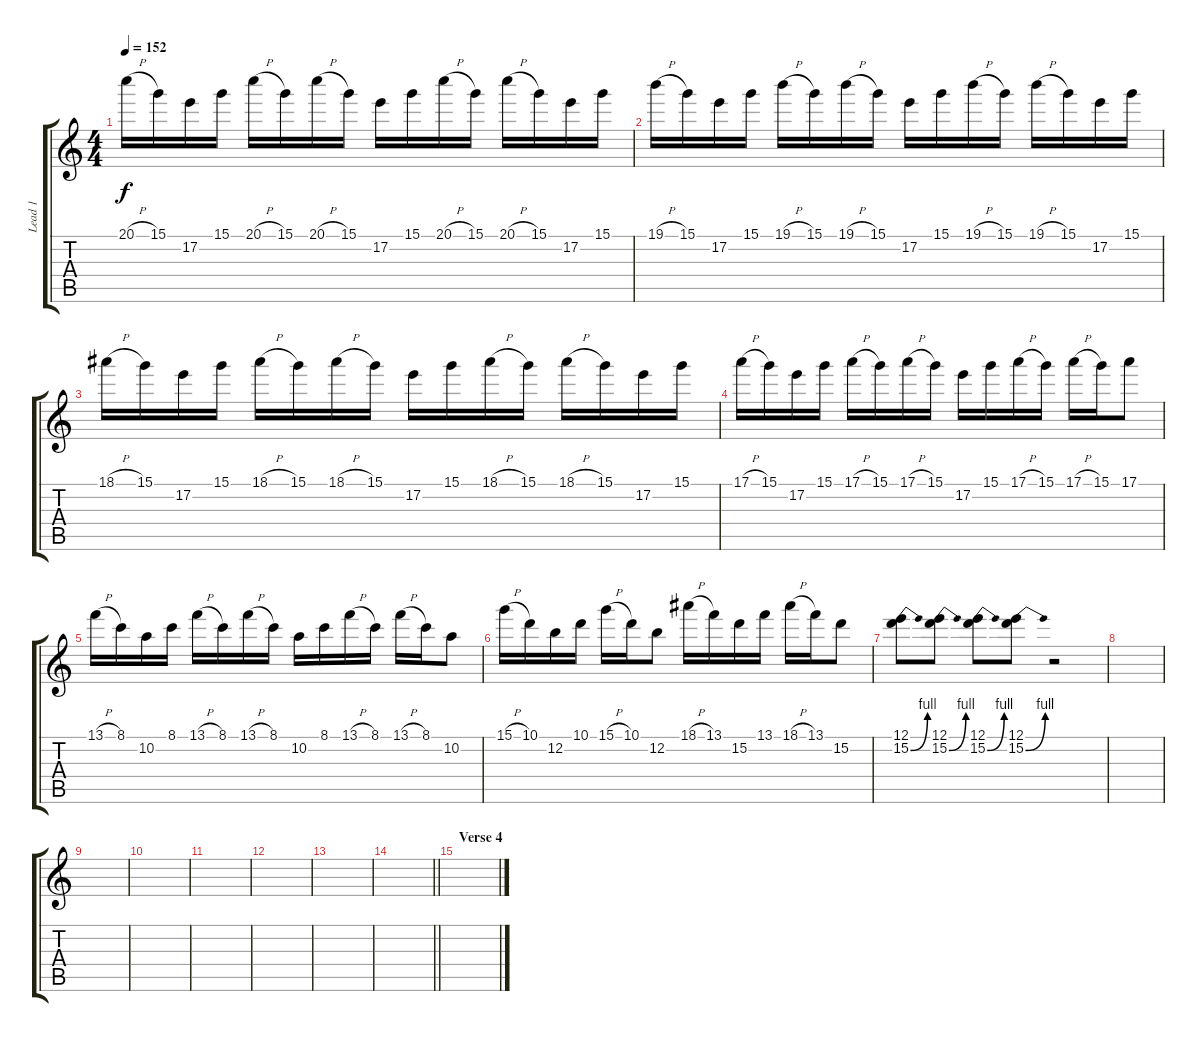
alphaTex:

\track ("Lead 1" "Lead 1") {instrument distortionguitar}
\staff {score tabs}
\tuning (E4 B3 G3 D3 A2 E2) {hide}
\ts (4 4)
\tempo 152
\clef g2
\ks c
20.1{h}.16{dy f} 15.1.16 17.2.16 15.1.16 20.1{h}.16 15.1.16 20.1{h}.16 15.1.16 17.2.16 15.1.16 20.1{h}.16 15.1.16 20.1{h}.16 15.1.16 17.2.16 15.1.16 |
19.1{h}.16 15.1.16 17.2.16 15.1.16 19.1{h}.16 15.1.16 19.1{h}.16 15.1.16 17.2.16 15.1.16 19.1{h}.16 15.1.16 19.1{h}.16 15.1.16 17.2.16 15.1.16 |
18.1{h}.16 15.1.16 17.2.16 15.1.16 18.1{h}.16 15.1.16 18.1{h}.16 15.1.16 17.2.16 15.1.16 18.1{h}.16 15.1.16 18.1{h}.16 15.1.16 17.2.16 15.1.16 |
17.1{h}.16 15.1.16 17.2.16 15.1.16 17.1{h}.16 15.1.16 17.1{h}.16 15.1.16 17.2.16 15.1.16 17.1{h}.16 15.1.16 17.1{h}.16 15.1.16 17.1.8 |
13.1{h}.16 8.1.16 10.2.16 8.1.16 13.1{h}.16 8.1.16 13.1{h}.16 8.1.16 10.2.16 8.1.16 13.1{h}.16 8.1.16 13.1{h}.16 8.1.16 10.2.8 |
15.1{h}.16 10.1.16 12.2.16 10.1.16 15.1{h}.16 10.1.16 12.2.8 18.1{h}.16 13.1.16 15.2.16 13.1.16 18.1{h}.16 13.1.16 15.2.8 |
(12.1 15.2{be (bend 0 0 60 4)}).8 (12.1 15.2{be (bend 0 0 60 4)}).8 (12.1 15.2{be (bend 0 0 60 4)}).8 (12.1 15.2{be (bend 0 0 60 4)}).8 r.2 |
|
|
|
|
|
|
\barLineRight lightlight
|
\section ("" "Verse 4")
